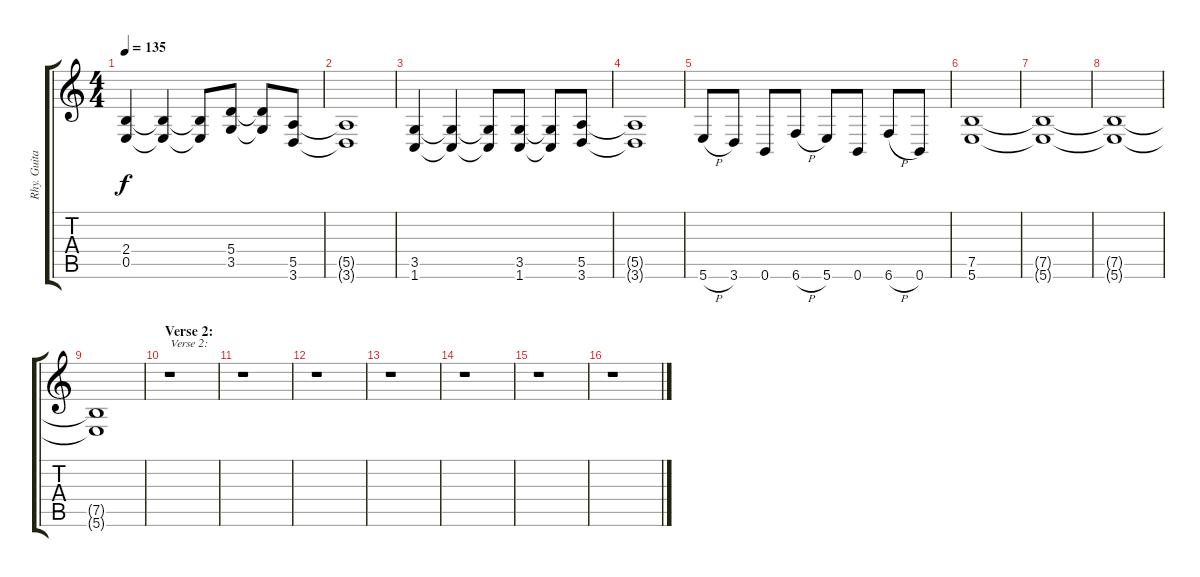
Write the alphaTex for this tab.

\track ("Rhy. Guitar 1" "Rhy. Guita") {instrument overdrivenguitar}
\staff {score tabs}
\tuning (B3 Gb3 D3 A2 E2 B1) {hide}
\ts (4 4)
\tempo 135
\clef g2
\ks c
(2.4 0.5).4{dy f} (2.4{t} 0.5{t}).4 (2.4{t} 0.5{t}).8 (5.4 3.5).8 (5.4{t} 3.5{t}).8 (5.5 3.6).8 |
(5.5{t} 3.6{t}).1 |
(3.5 1.6).4 (3.5{t} 1.6{t}).4 (3.5{t} 1.6{t}).8 (3.5 1.6).8 (3.5{t} 1.6{t}).8 (5.5 3.6).8 |
(5.5{t} 3.6{t}).1 |
5.6{h}.8 3.6.8 0.6.8 6.6{h}.8 5.6.8 0.6.8 6.6{h}.8 0.6.8 |
(7.5 5.6).1 |
(7.5{t} 5.6{t}).1 |
(7.5{t} 5.6{t}).1 |
(7.5{t} 5.6{t}).1 |
\section ("" "Verse 2:")
r.1{txt "Verse 2:"} |
r.1 |
r.1 |
r.1 |
r.1 |
r.1 |
r.1
